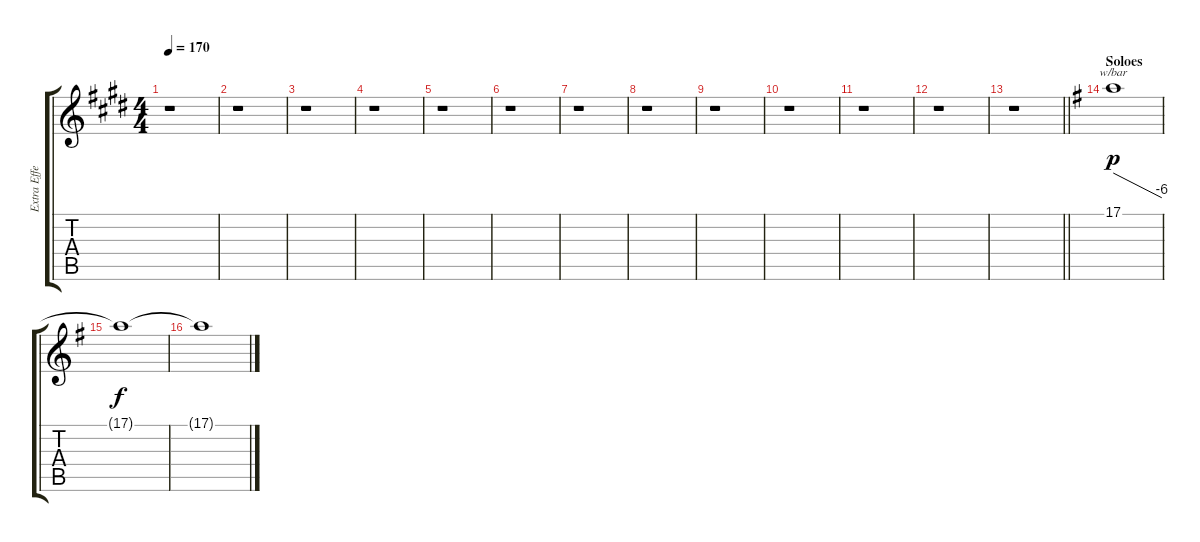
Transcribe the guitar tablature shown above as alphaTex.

\track ("Extra Effects" "Extra Effe") {instrument reversecymbal}
\staff {score tabs}
\tuning (E4 B3 G3 D3 A2 E2) {hide}
\ts (4 4)
\tempo 170
\clef g2
\ks e
r.1{dy f} |
r.1 |
r.1 |
r.1 |
r.1 |
r.1 |
r.1 |
r.1 |
r.1 |
r.1 |
r.1 |
r.1 |
\barLineRight lightlight
r.1 |
\section ("" "Soloes")
\ks g
17.1.1{tbe (dive default 0 0 60 -24) dy p instrument applause} |
17.1{t}.1{dy f} |
17.1{t}.1{volume 8}
